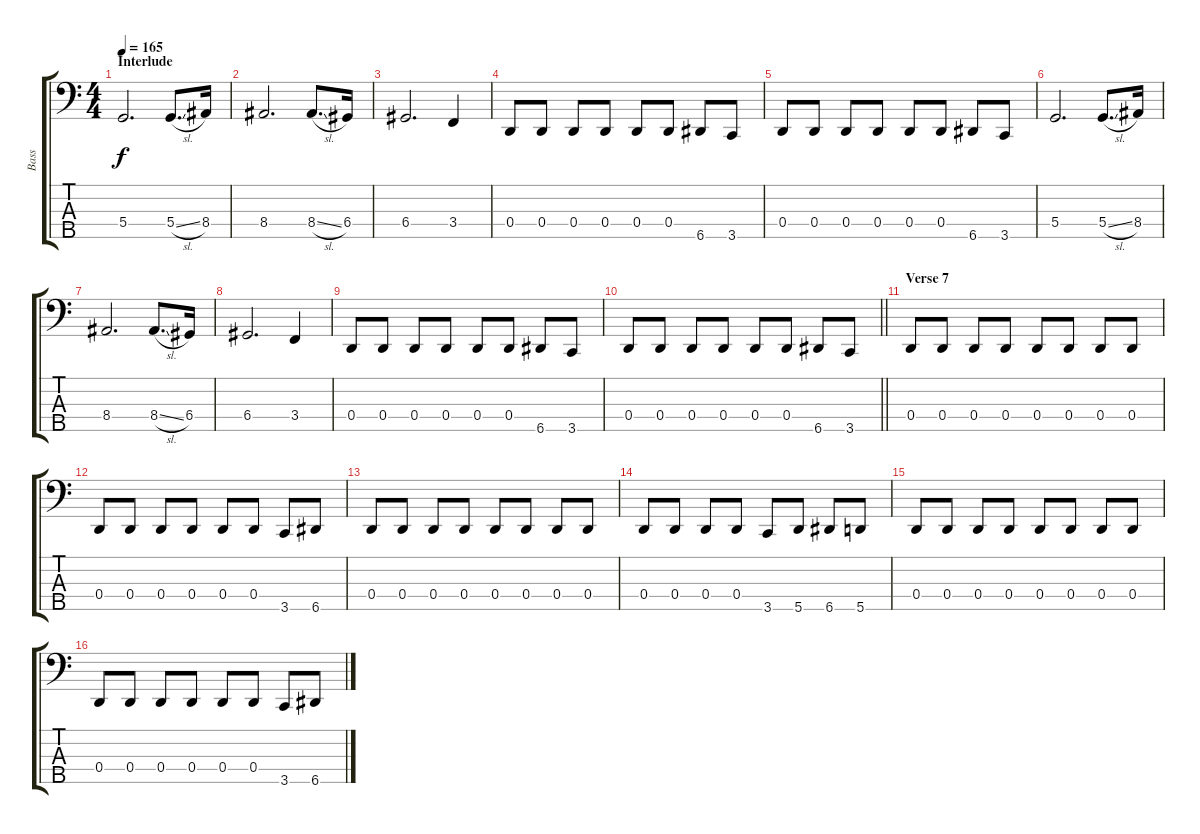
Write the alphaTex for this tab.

\track ("Bass" "Bass") {instrument electricbasspick}
\staff {score tabs}
\tuning (F2 C2 G1 D1 A0) {hide}
\ts (4 4)
\section ("" "Interlude")
\tempo 165
\clef f4
\ks c
5.4.2{d dy f} 5.4{sl}.8{d} 8.4.16 |
8.4.2{d} 8.4{sl}.8{d} 6.4.16 |
6.4.2{d} 3.4.4 |
0.4.8 0.4.8 0.4.8 0.4.8 0.4.8 0.4.8 6.5.8 3.5.8 |
0.4.8 0.4.8 0.4.8 0.4.8 0.4.8 0.4.8 6.5.8 3.5.8 |
5.4.2{d} 5.4{sl}.8{d} 8.4.16 |
8.4.2{d} 8.4{sl}.8{d} 6.4.16 |
6.4.2{d} 3.4.4 |
0.4.8 0.4.8 0.4.8 0.4.8 0.4.8 0.4.8 6.5.8 3.5.8 |
\barLineRight lightlight
0.4.8 0.4.8 0.4.8 0.4.8 0.4.8 0.4.8 6.5.8 3.5.8 |
\section ("" "Verse 7")
0.4.8 0.4.8 0.4.8 0.4.8 0.4.8 0.4.8 0.4.8 0.4.8 |
0.4.8 0.4.8 0.4.8 0.4.8 0.4.8 0.4.8 3.5.8 6.5.8 |
0.4.8 0.4.8 0.4.8 0.4.8 0.4.8 0.4.8 0.4.8 0.4.8 |
0.4.8 0.4.8 0.4.8 0.4.8 3.5.8 5.5.8 6.5.8 5.5.8 |
0.4.8 0.4.8 0.4.8 0.4.8 0.4.8 0.4.8 0.4.8 0.4.8 |
0.4.8 0.4.8 0.4.8 0.4.8 0.4.8 0.4.8 3.5.8 6.5.8
